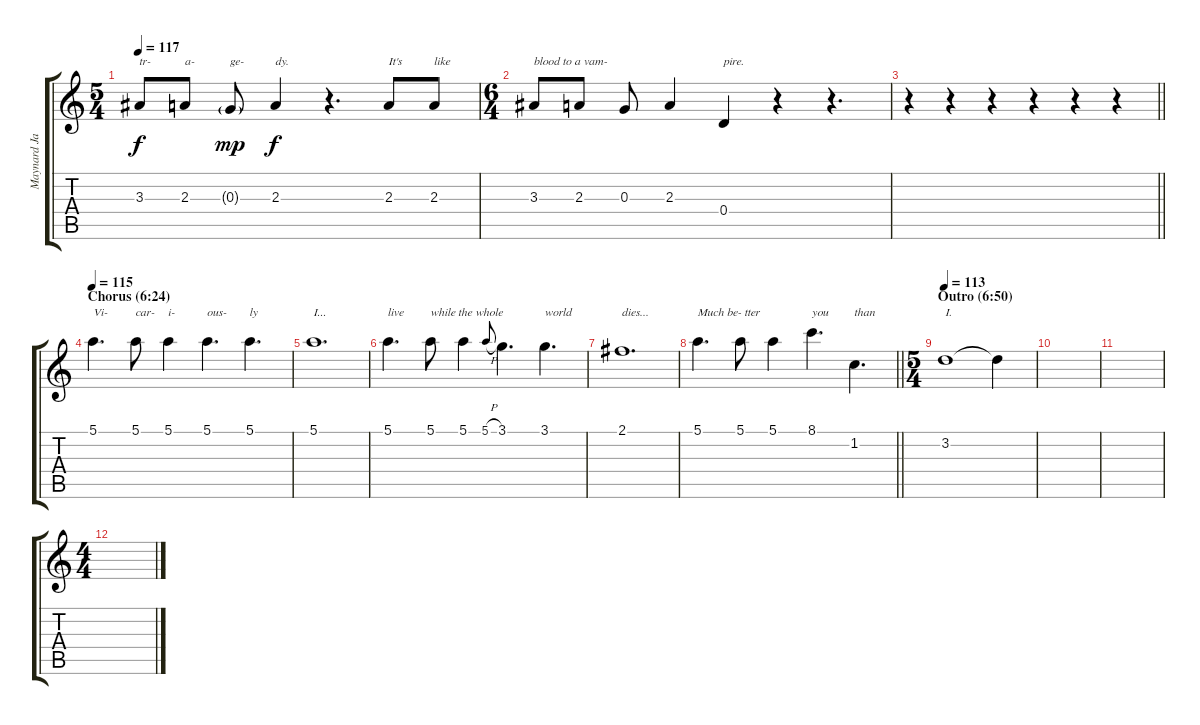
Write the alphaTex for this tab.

\track ("Maynard James Keenan" "Maynard Ja") {instrument electricguitarjazz}
\staff {score tabs}
\tuning (E4 B3 G3 D3 A2 E2) {hide}
\ts (5 4)
\tempo 117
\clef g2
\ks c
3.3.8{txt "tr-" dy f} 2.3.8{txt "a-"} 0.3{g}.8{txt "ge-" dy mp} 2.3.4{txt "dy." dy f} r.4{d} 2.3.8{txt "It's"} 2.3.8{txt "like"} |
\ts (6 4)
3.3.8{txt "blood to a vam-"} 2.3.8 0.3.8 2.3.4 0.4.4{txt "pire."} r.4 r.4{d} |
\barLineRight lightlight
r.4 r.4 r.4 r.4 r.4 r.4 |
\section ("" "Chorus (6:24)")
\tempo 115
5.1.4{d txt "Vi-"} 5.1.8{txt "car-"} 5.1.4{txt "i-"} 5.1.4{d txt "ous-"} 5.1.4{d txt "ly"} |
5.1.1{d txt "I..."} |
5.1.4{d txt "live"} 5.1.8{txt "while the whole"} 5.1.4 5.1{h}.8{gr onbeat} 3.1.4{d} 3.1.4{d txt "world"} |
2.1.1{d txt "dies..."} |
\barLineRight lightlight
5.1.4{d txt "Much be- tter"} 5.1.8 5.1.4 8.1.4{d txt "you"} 1.2.4{d txt "than"} |
\ts (5 4)
\section ("" "Outro (6:50)")
\tempo 113
3.2.1{txt "I."} 3.2{t}.4 |
|
|
\ts (4 4)
